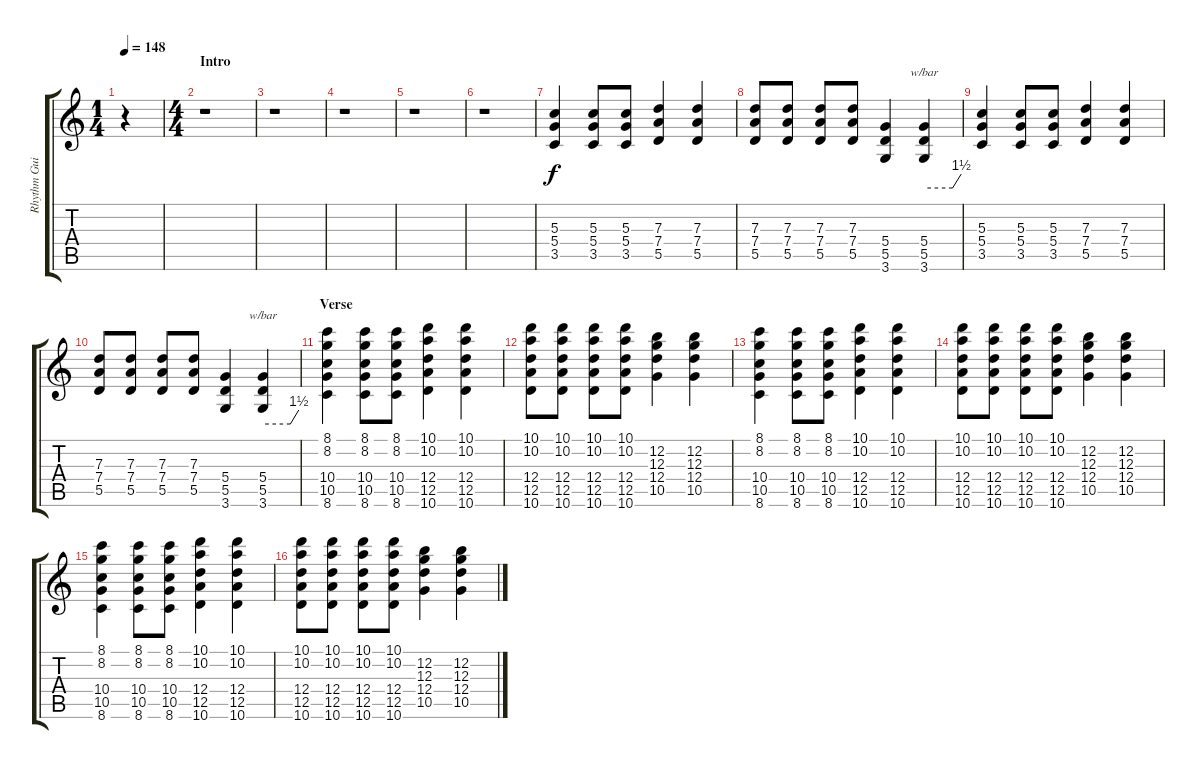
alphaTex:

\track ("Rhythm Guitar" "Rhythm Gui") {instrument distortionguitar}
\staff {score tabs}
\tuning (E4 B3 G3 D3 A2 E2) {hide}
\ts (1 4)
\tempo 148
\clef g2
\ks c
r.4{dy f instrument distortionguitar} |
\ts (4 4)
\section ("" "Intro")
r.1 |
r.1 |
r.1 |
r.1 |
r.1 |
(5.3 5.4 3.5).4 (5.3 5.4 3.5).8 (5.3 5.4 3.5).8 (7.3 7.4 5.5).4 (7.3 7.4 5.5).4 |
(7.3 7.4 5.5).8 (7.3 7.4 5.5).8 (7.3 7.4 5.5).8 (7.3 7.4 5.5).8 (5.4 5.5 3.6).4 (5.4 5.5 3.6).4{tbe (custom default 0 0 46 0 60 6)} |
(5.3 5.4 3.5).4 (5.3 5.4 3.5).8 (5.3 5.4 3.5).8 (7.3 7.4 5.5).4 (7.3 7.4 5.5).4 |
(7.3 7.4 5.5).8 (7.3 7.4 5.5).8 (7.3 7.4 5.5).8 (7.3 7.4 5.5).8 (5.4 5.5 3.6).4 (5.4 5.5 3.6).4{tbe (custom default 0 0 46 0 60 6)} |
\section ("" "Verse")
(8.1 8.2 10.4 10.5 8.6).4{volume 10} (8.1 8.2 10.4 10.5 8.6).8 (8.1 8.2 10.4 10.5 8.6).8 (10.1 10.2 12.4 12.5 10.6).4 (10.1 10.2 12.4 12.5 10.6).4 |
(10.1 10.2 12.4 12.5 10.6).8 (10.1 10.2 12.4 12.5 10.6).8 (10.1 10.2 12.4 12.5 10.6).8 (10.1 10.2 12.4 12.5 10.6).8 (12.2 12.3 12.4 10.5).4 (12.2 12.3 12.4 10.5).4 |
(8.1 8.2 10.4 10.5 8.6).4 (8.1 8.2 10.4 10.5 8.6).8 (8.1 8.2 10.4 10.5 8.6).8 (10.1 10.2 12.4 12.5 10.6).4 (10.1 10.2 12.4 12.5 10.6).4 |
(10.1 10.2 12.4 12.5 10.6).8 (10.1 10.2 12.4 12.5 10.6).8 (10.1 10.2 12.4 12.5 10.6).8 (10.1 10.2 12.4 12.5 10.6).8 (12.2 12.3 12.4 10.5).4 (12.2 12.3 12.4 10.5).4 |
(8.1 8.2 10.4 10.5 8.6).4 (8.1 8.2 10.4 10.5 8.6).8 (8.1 8.2 10.4 10.5 8.6).8 (10.1 10.2 12.4 12.5 10.6).4 (10.1 10.2 12.4 12.5 10.6).4 |
(10.1 10.2 12.4 12.5 10.6).8 (10.1 10.2 12.4 12.5 10.6).8 (10.1 10.2 12.4 12.5 10.6).8 (10.1 10.2 12.4 12.5 10.6).8 (12.2 12.3 12.4 10.5).4 (12.2 12.3 12.4 10.5).4
